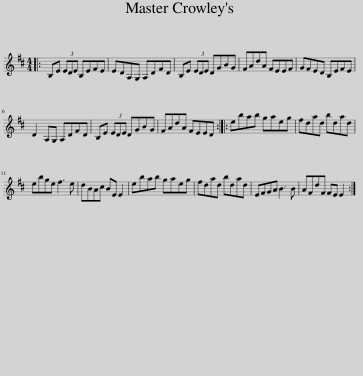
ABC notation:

X:1
L:1/8
M:4/4
I:linebreak $
K:D
V:1 treble
V:1
|: B,E (3EDE B,EFE | EDA,G, A,DFD | B,E (3EDE DGBG | FAdA FEEF | GFED B,EFE |$ %5
 D2 A,G, A,DFD | B,E (3EDE DGBG | FAdA FEED :: ebab gaeg | fdad bdad |$ %10
 ebge f3 e | dBAc BE E2 | ebab gaeg | fdad bdad | EFGA B3 B | %15
 AFdF FE E2 :| %16
